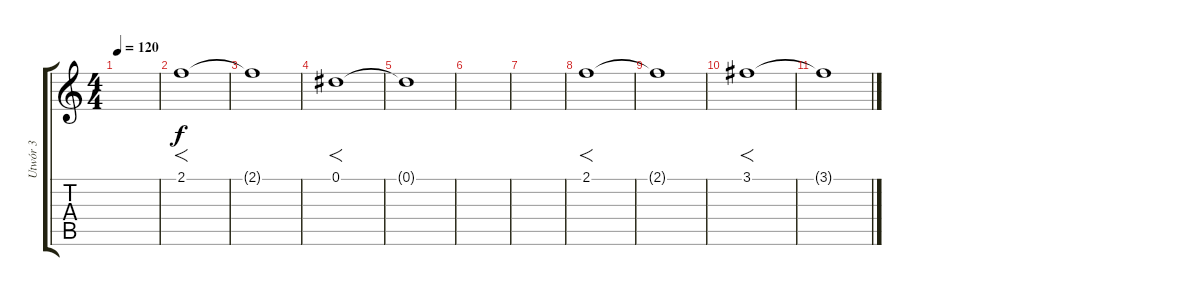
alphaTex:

\track ("Utwór 3" "Utwór 3") {instrument overdrivenguitar}
\staff {score tabs}
\tuning (Eb4 Bb3 Gb3 Db3 Ab2 Eb2) {hide}
\ts (4 4)
\tempo 120
\clef g2
\ks c
|
2.1.1{f volume 10} |
2.1{t}.1 |
0.1.1{f} |
0.1{t}.1 |
|
|
2.1.1{f volume 10} |
2.1{t}.1 |
3.1.1{f} |
3.1{t}.1
